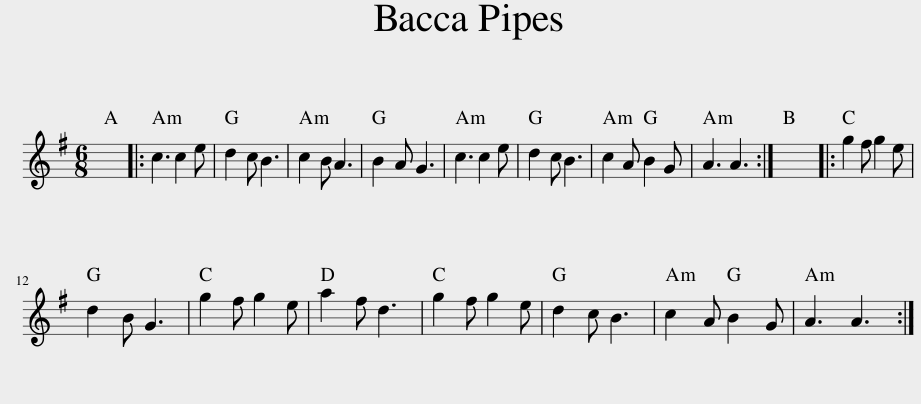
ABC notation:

X:1
L:1/8
M:6/8
I:linebreak $
K:G
V:1 treble
V:1
 x6 |: c3 c2 e | d2 c B3 | c2 B A3 | B2 A G3 | %5
 c3 c2 e | d2 c B3 | c2 A B2 G | A3 A3 :| x6 |: %10
 g2 f g2 e |$ d2 B G3 | g2 f g2 e | a2 f d3 | g2 f g2 e | %15
 d2 c B3 | c2 A B2 G | A3 A3 :| %18
